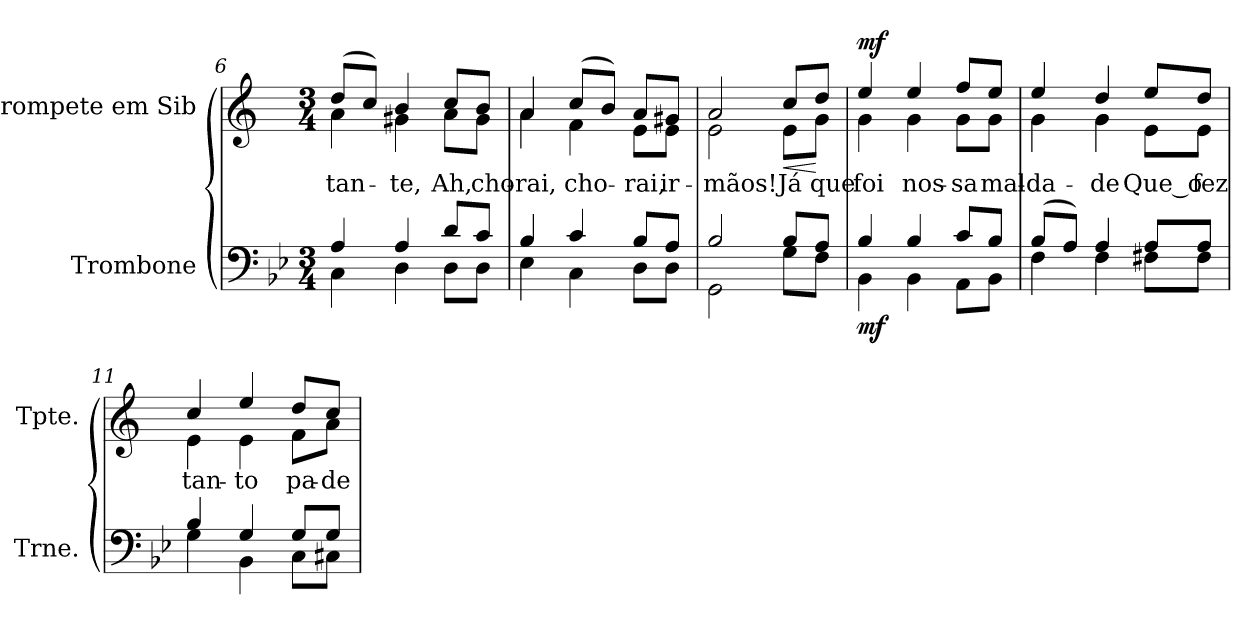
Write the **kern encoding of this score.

**kern	**dynam	**kern	**text	**dynam
*part2	*part2	*part1	*part1	*part1
*staff2	*staff2	*staff1	*staff1	*staff1
*I"Trombone	*	*I"Trompete em Sib	*	*
*I'Trne.	*	*I'Tpte.	*	*
*clefF4	*	*clefG2	*	*
*	*	*ITrd1c2	*	*
*k[b-e-]	*	*k[b-e-]	*	*
*g:	*	*g:	*	*
*M3/4	*	*M3/4	*	*
=6	=6	=6	=6	=6
*^	*	*	*	*
!	!	!	!	!LO:LY:b:color=#000000	!
*	*	*	*^	*	*
4Ai/	4Ci\	.	(8cci/L	4gi\	-tan-	.
.	.	.	8b-i/J)	.	.	.
!	!	!	!	!	!LO:LY:b:color=#000000	!
4Ai/	4Di\	.	4ai/	4f#Xi\	-te,	.
!	!	!	!	!	!LO:LY:b:color=#000000	!
8di/L	8Di\L	.	8b-i/L	8gi\L	Ah,	.
!	!	!	!	!	!LO:LY:b:color=#000000	!
8ci/J	8Di\J	.	8ai/J	8f#i\J	cho-	.
=7	=7	=7	=7	=7	=7	=7
!	!	!	!	!	!LO:LY:b:color=#000000	!
4B-i/	4E-i\	.	4gi/	4gi\	-rai,	.
!	!	!	!	!	!LO:LY:b:color=#000000	!
4ci/	4Ci\	.	(8b-i/L	4e-i\	cho-	.
.	.	.	8ai/J)	.	.	.
!	!	!	!	!	!LO:LY:b:color=#000000	!
8B-i/L	8Di\L	.	8gi/L	8di\L	-rai,	.
!	!	!	!	!	!LO:LY:b:color=#000000	!
8Ai/J	8Di\J	.	8f#Xi/J	8di\J	ir-	.
=8	=8	=8	=8	=8	=8	=8
!	!	!	!	!	!LO:LY:b:color=#000000	!
2B-i/	2GGi\	.	2gi/	2di\	-mãos!	.
!	!	!	!	!	!LO:LY:b:color=#000000	!LO:HP:b
8B-i/L	8Gi\L	.	8b-i/L	8di\L	Já	<
!	!	!	!	!	!LO:LY:b:color=#000000	!
8Ai/J	8Fi\J	.	8cci/J	8fi\J	que	[
!!LO:LB:g=z	!!
=9	=9	=9	=9	=9	=9	=9
!	!	!	!	!	!LO:LY:b:color=#000000	!
4B-i/	4BB-i\	mf	4ddi/	4fi\	foi	mf
!	!	!	!	!	!LO:LY:b:color=#000000	!
4B-i/	4BB-i\	.	4ddi/	4fi\	nos-	.
!	!	!	!	!	!LO:LY:b:color=#000000	!
8ci/L	8AAi\L	.	8ee-i/L	8fi\L	-sa	.
!	!	!	!	!	!LO:LY:b:color=#000000	!
8B-i/J	8BB-i\J	.	8ddi/J	8fi\J	mal-	.
=10	=10	=10	=10	=10	=10	=10
!	!	!	!	!	!LO:LY:b:color=#000000	!
(8B-i/L	4Fi\	.	4ddi/	4fi\	-da-	.
8Ai/J)	.	.	.	.	.	.
!	!	!	!	!	!LO:LY:b:color=#000000	!
4Ai/	4Fi\	.	4cci/	4fi\	-de	.
!	!	!	!	!	!LO:LY:b:color=#000000	!
8Ai/L	8F#Xi\L	.	8ddi/L	8di\L	Que_o	.
!	!	!	!	!	!LO:LY:b:color=#000000	!
8Ai/J	8F#i\J	.	8cci/J	8di\J	fez	.
=11	=11	=11	=11	=11	=11	=11
!	!	!	!	!	!LO:LY:b:color=#000000	!
4B-i/	4Gi\	.	4b-i/	4di\	tan-	.
!	!	!	!	!	!LO:LY:b:color=#000000	!
4Gi/	4BB-i\	.	4ddi/	4di\	-to	.
!	!	!	!	!	!LO:LY:b:color=#000000	!
8Gi/L	8Ci\L	.	8cci/L	8e-i\L	pa-	.
!	!	!	!	!	!LO:LY:b:color=#000000	!
8Gi/J	8C#Xi\J	.	8b-i/J	8gi\J	-de-	.
*v	*v	*	*	*	*	*
*	*	*v	*v	*	*
=	=	=	=	=
*-	*-	*-	*-	*-
